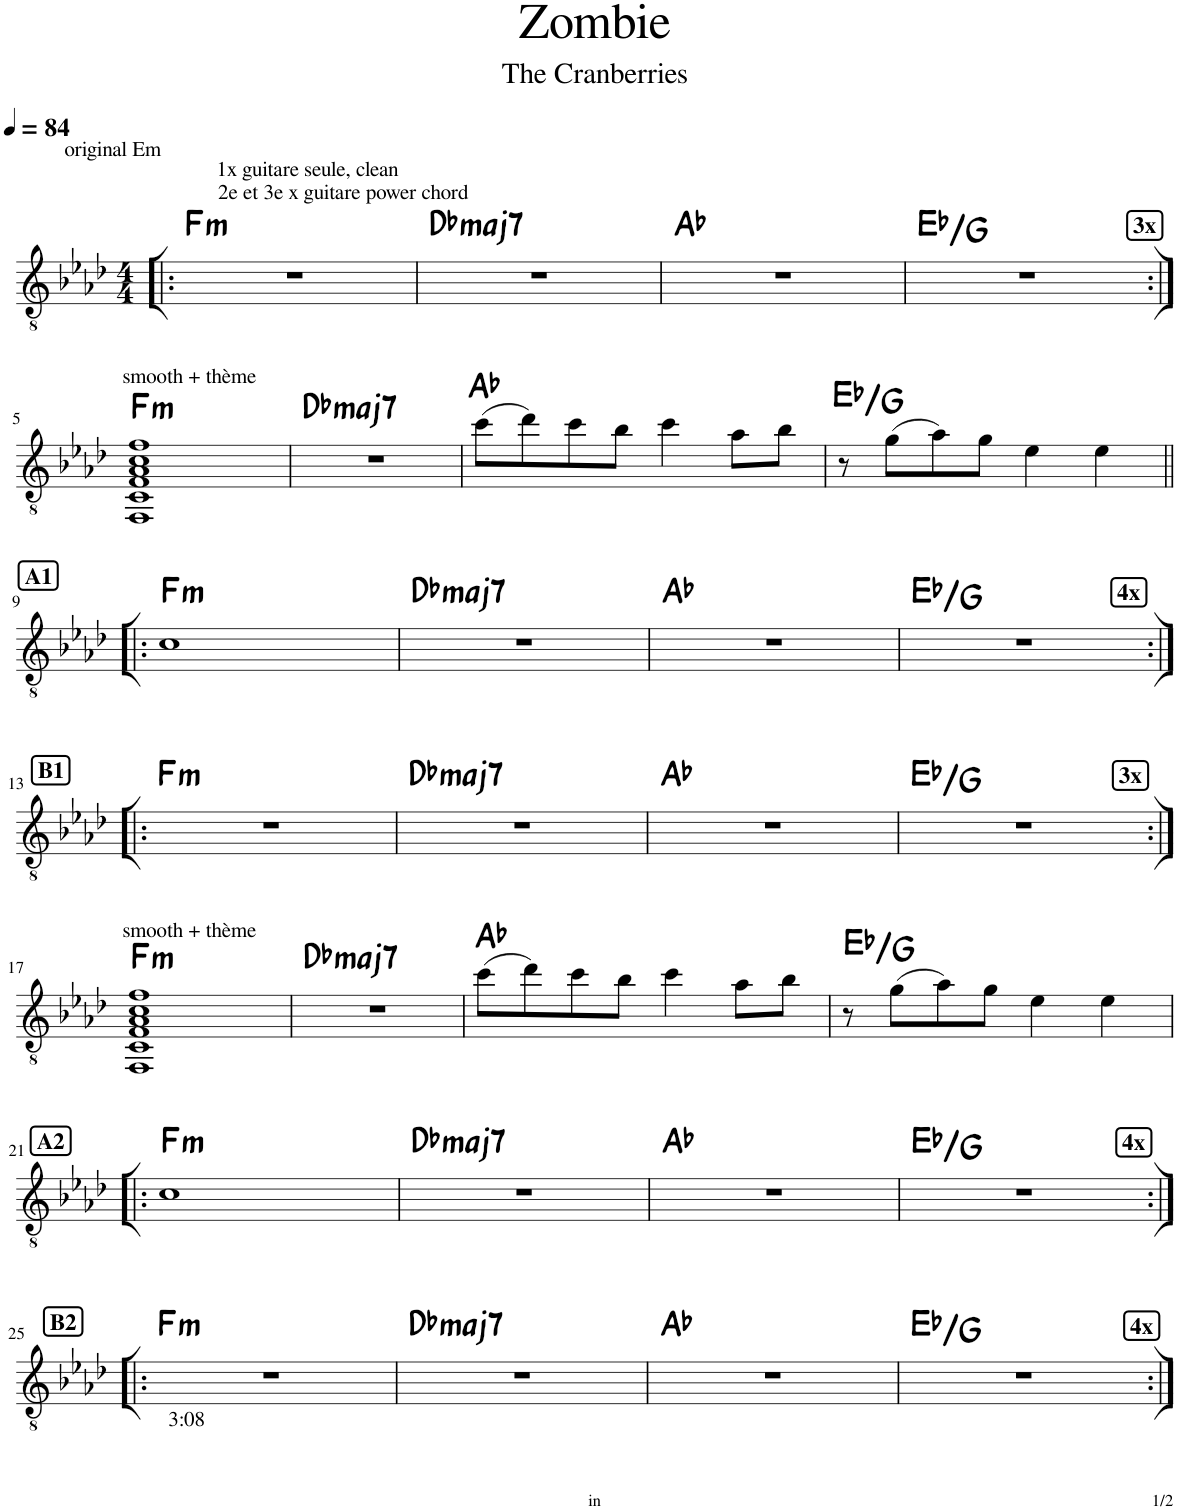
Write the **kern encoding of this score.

**kern	**harte
*part1	*part1
*staff1	*
*I"Classical Guitar	*
*I'Guit.	*
*clefGv2	*
*k[b-e-a-d-]	*
*M4/4	*
*MM84	*
=1!|:	=1!|:
!LO:TX:a:t=1x guitare seule, clean	!
!LO:TX:a:t=2e et 3e x guitare power chord	!
!LO:TX:a:t=original Em	!LO:H:kt=m
1r	F:min
=2	=2
!	!LO:H:kt=maj7
1r	Db:maj7
=3	=3
1r	Ab:maj
!!LO:REH:place=s1:a:B:cj:fs=11:t=3x
=4	=4
1r	Eb:maj/3
!!LO:LB:g=z
=5:|!	=5:|!
!LO:TX:a:t=smooth + thème	!LO:H:kt=m
1FF 1C 1F 1A- 1c 1f	F:min
=6	=6
!	!LO:H:kt=maj7
1r	Db:maj7
=7	=7
(8cc\L	Ab:maj
8dd-\)	.
8cc\	.
8b-\J	.
4cc\	.
8a-\L	.
8b-\J	.
=8	=8
8r	Eb:maj/3
(8g\L	.
8a-\)	.
8g\J	.
4e-\	.
4e-\	.
!!LO:LB:g=z
!!LO:REH:place=s1:a:B:cj:fs=11:t=A1
=9!|:	=9!|:
!	!LO:H:kt=m
1c	F:min
=10	=10
!	!LO:H:kt=maj7
1r	Db:maj7
=11	=11
1r	Ab:maj
!!LO:REH:place=s1:a:B:cj:fs=11:t=4x
=12	=12
1r	Eb:maj/3
!!LO:LB:g=z
!!LO:REH:place=s1:a:B:cj:fs=11:t=B1
=13:|!|:	=13:|!|:
!	!LO:H:kt=m
1r	F:min
=14	=14
!	!LO:H:kt=maj7
1r	Db:maj7
=15	=15
1r	Ab:maj
!!LO:REH:place=s1:a:B:cj:fs=11:t=3x
=16	=16
1r	Eb:maj/3
!!LO:LB:g=z
=17:|!	=17:|!
!LO:TX:a:t=smooth + thème	!LO:H:kt=m
1FF 1C 1F 1A- 1c 1f	F:min
=18	=18
!	!LO:H:kt=maj7
1r	Db:maj7
=19	=19
(8cc\L	Ab:maj
8dd-\)	.
8cc\	.
8b-\J	.
4cc\	.
8a-\L	.
8b-\J	.
=20	=20
8r	Eb:maj/3
(8g\L	.
8a-\)	.
8g\J	.
4e-\	.
4e-\	.
!!LO:LB:g=z
!!LO:REH:place=s1:a:B:cj:fs=11:t=A2
=21!|:	=21!|:
!	!LO:H:kt=m
1c	F:min
=22	=22
!	!LO:H:kt=maj7
1r	Db:maj7
=23	=23
1r	Ab:maj
!!LO:REH:place=s1:a:B:cj:fs=11:t=4x
=24	=24
1r	Eb:maj/3
!!LO:LB:g=z
!!LO:REH:place=s1:a:B:cj:fs=11:t=B2
=25:|!|:	=25:|!|:
!LO:TX:b:t=3&colon;08	!LO:H:kt=m
1r	F:min
=26	=26
!	!LO:H:kt=maj7
1r	Db:maj7
=27	=27
1r	Ab:maj
!!LO:REH:place=s1:a:B:cj:fs=11:t=4x
=28	=28
1r	Eb:maj/3
=:|!	=:|!
*-	*-
